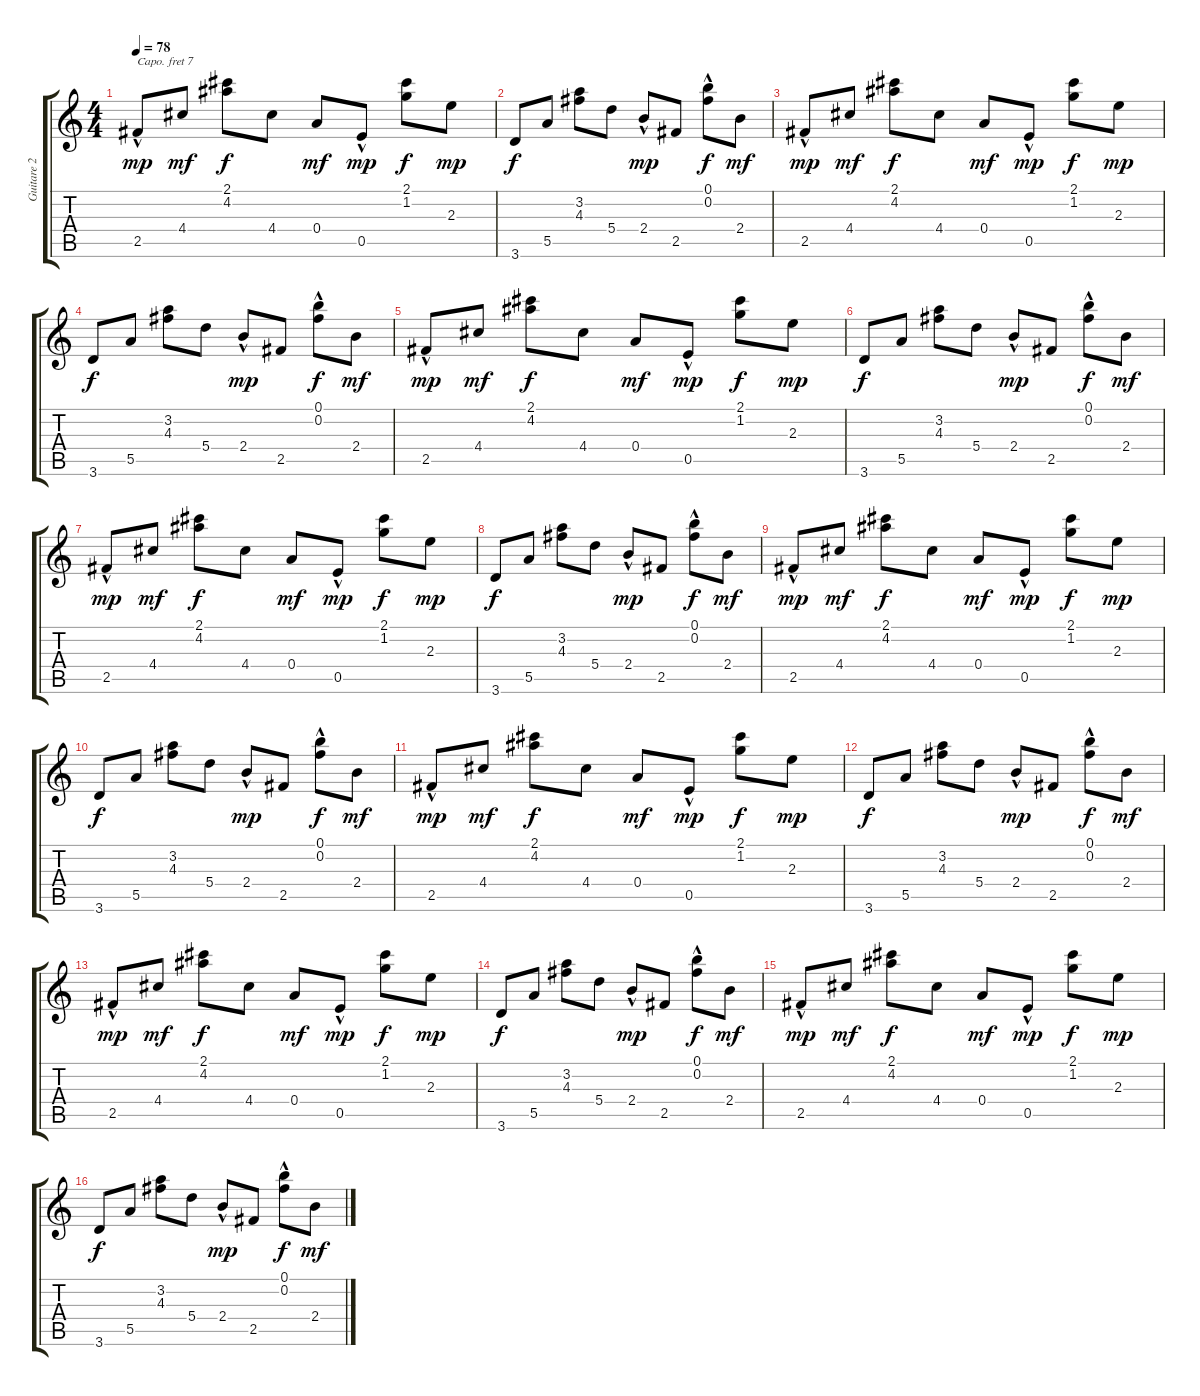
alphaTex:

\track ("Guitare 2" "Guitare 2") {instrument acousticguitarnylon}
\staff {score tabs}
\capo 7
\tuning (E4 B3 G3 D3 A2 E2) {hide}
\ts (4 4)
\tempo 78
\clef g2
\ks c
2.5{hac}.8{dy mp} 4.4.8{dy mf} (2.1 4.2).8{dy f} 4.4.8 0.4.8{dy mf} 0.5{hac}.8{dy mp} (2.1 1.2).8{dy f} 2.3.8{dy mp} |
3.6.8{dy f} 5.5.8 (3.2 4.3).8 5.4.8 2.4{hac}.8{dy mp} 2.5.8 (0.1{hac} 0.2).8{dy f} 2.4.8{dy mf} |
2.5{hac}.8{dy mp} 4.4.8{dy mf} (2.1 4.2).8{dy f} 4.4.8 0.4.8{dy mf} 0.5{hac}.8{dy mp} (2.1 1.2).8{dy f} 2.3.8{dy mp} |
3.6.8{dy f} 5.5.8 (3.2 4.3).8 5.4.8 2.4{hac}.8{dy mp} 2.5.8 (0.1{hac} 0.2).8{dy f} 2.4.8{dy mf} |
2.5{hac}.8{dy mp} 4.4.8{dy mf} (2.1 4.2).8{dy f} 4.4.8 0.4.8{dy mf} 0.5{hac}.8{dy mp} (2.1 1.2).8{dy f} 2.3.8{dy mp} |
3.6.8{dy f} 5.5.8 (3.2 4.3).8 5.4.8 2.4{hac}.8{dy mp} 2.5.8 (0.1{hac} 0.2).8{dy f} 2.4.8{dy mf} |
2.5{hac}.8{dy mp} 4.4.8{dy mf} (2.1 4.2).8{dy f} 4.4.8 0.4.8{dy mf} 0.5{hac}.8{dy mp} (2.1 1.2).8{dy f} 2.3.8{dy mp} |
3.6.8{dy f} 5.5.8 (3.2 4.3).8 5.4.8 2.4{hac}.8{dy mp} 2.5.8 (0.1{hac} 0.2).8{dy f} 2.4.8{dy mf} |
2.5{hac}.8{dy mp} 4.4.8{dy mf} (2.1 4.2).8{dy f} 4.4.8 0.4.8{dy mf} 0.5{hac}.8{dy mp} (2.1 1.2).8{dy f} 2.3.8{dy mp} |
3.6.8{dy f} 5.5.8 (3.2 4.3).8 5.4.8 2.4{hac}.8{dy mp} 2.5.8 (0.1{hac} 0.2).8{dy f} 2.4.8{dy mf} |
2.5{hac}.8{dy mp} 4.4.8{dy mf} (2.1 4.2).8{dy f} 4.4.8 0.4.8{dy mf} 0.5{hac}.8{dy mp} (2.1 1.2).8{dy f} 2.3.8{dy mp} |
3.6.8{dy f} 5.5.8 (3.2 4.3).8 5.4.8 2.4{hac}.8{dy mp} 2.5.8 (0.1{hac} 0.2).8{dy f} 2.4.8{dy mf} |
2.5{hac}.8{dy mp} 4.4.8{dy mf} (2.1 4.2).8{dy f} 4.4.8 0.4.8{dy mf} 0.5{hac}.8{dy mp} (2.1 1.2).8{dy f} 2.3.8{dy mp} |
3.6.8{dy f} 5.5.8 (3.2 4.3).8 5.4.8 2.4{hac}.8{dy mp} 2.5.8 (0.1{hac} 0.2).8{dy f} 2.4.8{dy mf} |
2.5{hac}.8{dy mp} 4.4.8{dy mf} (2.1 4.2).8{dy f} 4.4.8 0.4.8{dy mf} 0.5{hac}.8{dy mp} (2.1 1.2).8{dy f} 2.3.8{dy mp} |
3.6.8{dy f} 5.5.8 (3.2 4.3).8 5.4.8 2.4{hac}.8{dy mp} 2.5.8 (0.1{hac} 0.2).8{dy f} 2.4.8{dy mf}
